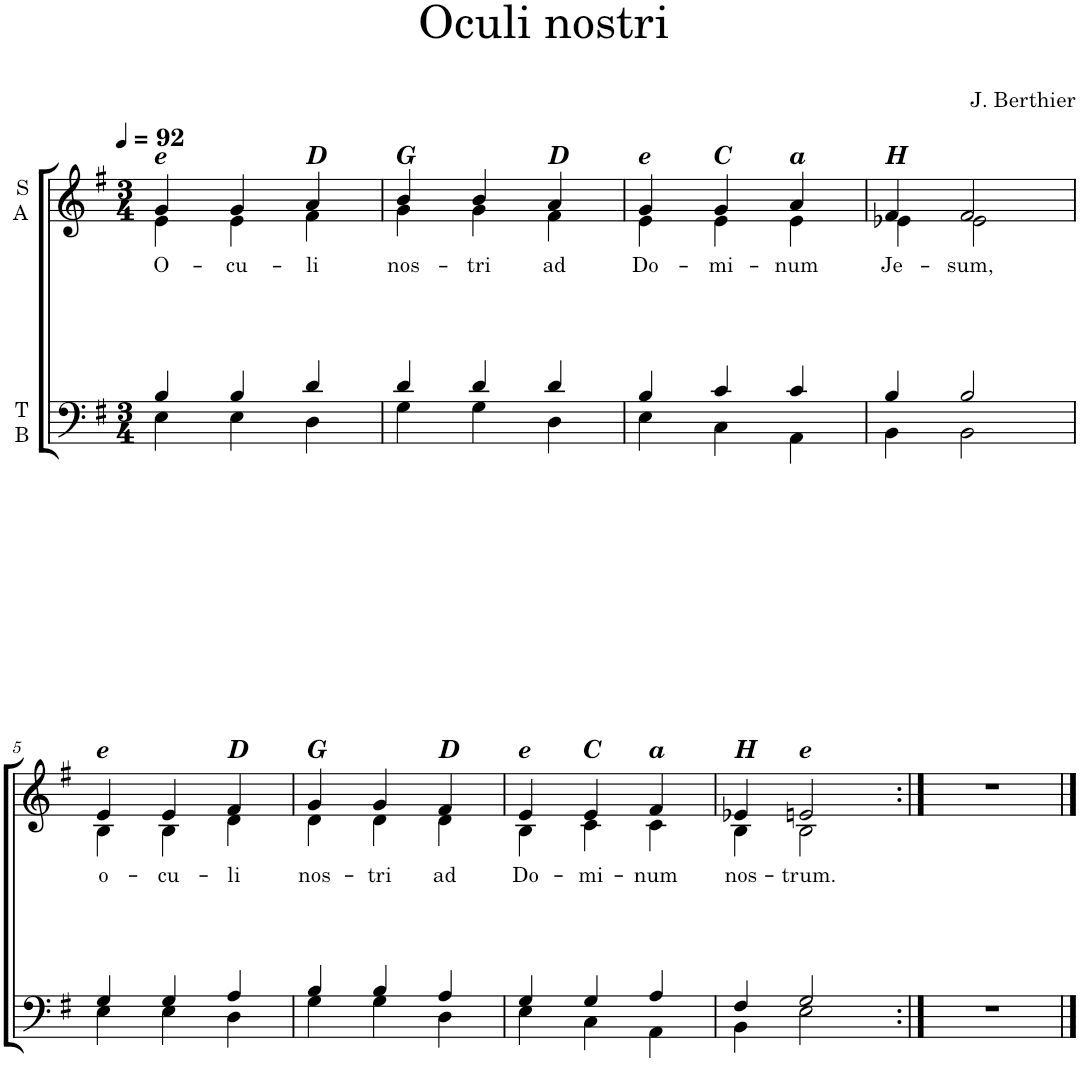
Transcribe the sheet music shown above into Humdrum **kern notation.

**kern	**kern	**text	**harte
*part2	*part1	*part1	*part1
*staff2	*staff1	*staff1	*
*I"T B	*I"S A	*	*
*clefF4	*clefG2	*	*
*k[f#]	*k[f#]	*	*
*M3/4	*M3/4	*	*
*MM92	*MM92	*	*
=1	=1	=1	=1
*^	*	*	*
!	!	!	!LO:LY:b	!
*	*	*^	*	*
4B/	4E\	4g/	4e\	O-	E:min
!	!	!	!	!LO:LY:b	!
4B/	4E\	4g/	4e\	-cu-	.
!	!	!	!	!LO:LY:b	!
4d/	4D\	4a/	4f#\	-li	D:maj
=2	=2	=2	=2	=2	=2
!	!	!	!	!LO:LY:b	!
4d/	4G\	4b/	4g\	nos-	G:maj
!	!	!	!	!LO:LY:b	!
4d/	4G\	4b/	4g\	-tri	.
!	!	!	!	!LO:LY:b	!
4d/	4D\	4a/	4f#\	ad	D:maj
=3	=3	=3	=3	=3	=3
!	!	!	!	!LO:LY:b	!
4B/	4E\	4g/	4e\	Do-	E:min
!	!	!	!	!LO:LY:b	!
4c/	4C\	4g/	4e\	-mi-	C:maj
!	!	!	!	!LO:LY:b	!
4c/	4AA\	4a/	4e\	-num	A:min
=4	=4	=4	=4	=4	=4
!	!	!	!	!LO:LY:b	!
4B/	4BB\	4f#/	4e-X\	Je-	B:maj
!	!	!	!	!LO:LY:b	!
2B/	2BB\	2f#/	2e-\	-sum,	.
!!LO:LB:g=z	!!
=5	=5	=5	=5	=5	=5
!	!	!	!	!LO:LY:b	!
4G/	4E\	4e/	4B\	o-	E:min
!	!	!	!	!LO:LY:b	!
4G/	4E\	4e/	4B\	-cu-	.
!	!	!	!	!LO:LY:b	!
4A/	4D\	4f#/	4d\	-li	D:maj
=6	=6	=6	=6	=6	=6
!	!	!	!	!LO:LY:b	!
4B/	4G\	4g/	4d\	nos-	G:maj
!	!	!	!	!LO:LY:b	!
4B/	4G\	4g/	4d\	-tri	.
!	!	!	!	!LO:LY:b	!
4A/	4D\	4f#/	4d\	ad	D:maj
=7	=7	=7	=7	=7	=7
!	!	!	!	!LO:LY:b	!
4G/	4E\	4e/	4B\	Do-	E:min
!	!	!	!	!LO:LY:b	!
4G/	4C\	4e/	4c\	-mi-	C:maj
!	!	!	!	!LO:LY:b	!
4A/	4AA\	4f#/	4c\	-num	A:min
=8	=8	=8	=8	=8	=8
!	!	!	!	!LO:LY:b	!
4F#/	4BB\	4e-X/	4B\	nos-	B:maj
!	!	!	!	!LO:LY:b	!
2G/	2E\	2en/	2B\	-trum.	E:min
*v	*v	*	*	*	*
*	*v	*v	*	*
=9:|!	=9:|!	=9:|!	=9:|!
2.r	2.r	.	.
==	==	==	==
*-	*-	*-	*-
